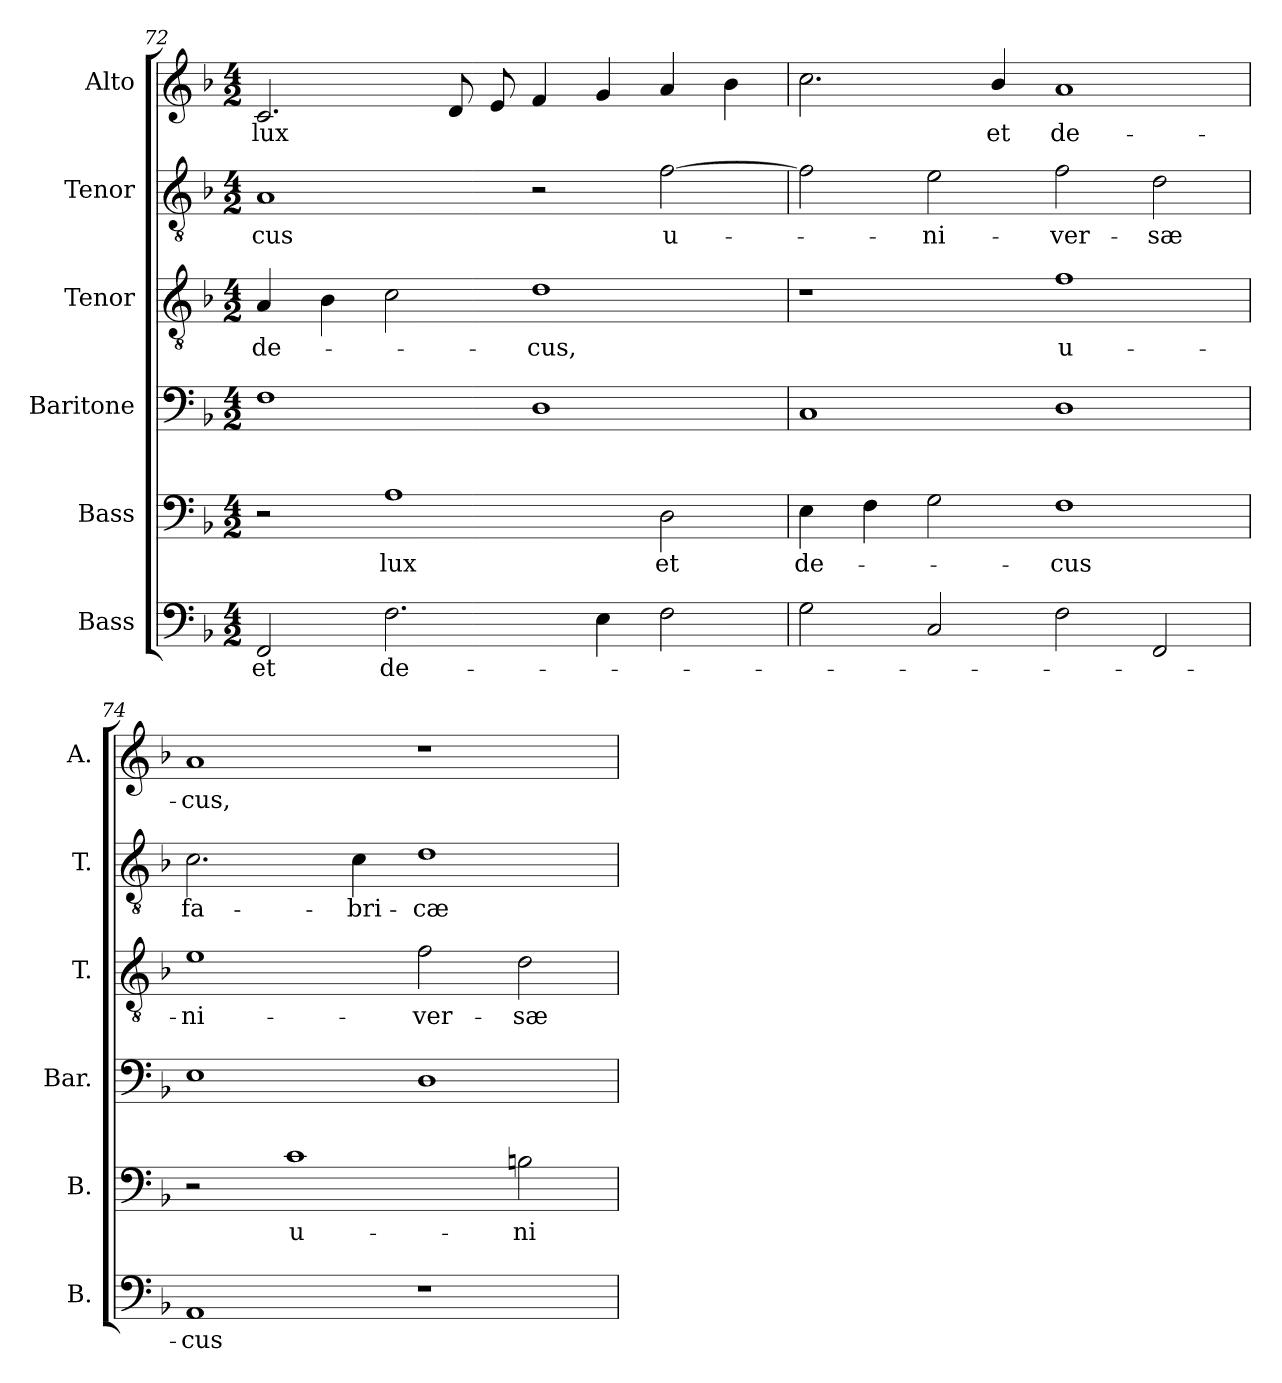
**kern	**text	**kern	**text	**kern	**kern	**text	**kern	**text	**kern	**text
*part6	*part6	*part5	*part5	*part4	*part3	*part3	*part2	*part2	*part1	*part1
*staff6	*staff6	*staff5	*staff5	*staff4	*staff3	*staff3	*staff2	*staff2	*staff1	*staff1
*I"Bass	*	*I"Bass	*	*I"Baritone	*I"Tenor	*	*I"Tenor	*	*I"Alto	*
*I'B.	*	*I'B.	*	*I'Bar.	*I'T.	*	*I'T.	*	*I'A.	*
*clefF4	*	*clefF4	*	*clefF4	*clefGv2	*	*clefGv2	*	*clefG2	*
*	*	*	*	*	*ITrd7c12	*	*ITrd7c12	*	*	*
*k[b-]	*	*k[b-]	*	*k[b-]	*k[b-]	*	*k[b-]	*	*k[b-]	*
*F:	*	*F:	*	*F:	*F:	*	*F:	*	*F:	*
*M4/2	*	*M4/2	*	*M4/2	*M4/2	*	*M4/2	*	*M4/2	*
=72	=72	=72	=72	=72	=72	=72	=72	=72	=72	=72
!	!LO:LY:b:color=#000000	!	!	!	!	!	!	!	!	!
!	!	!	!	!	!	!LO:LY:b:color=#000000	!	!	!	!
!	!	!	!	!	!	!	!	!LO:LY:b:color=#000000	!	!
!	!	!	!	!	!	!	!	!	!	!LO:LY:b:color=#000000
2FFi/	et	2r	.	1Fi	4AAi/	de-	1AAi	-cus	2.ci/	lux
.	.	.	.	.	4BB-i\	.	.	.	.	.
!	!LO:LY:b:color=#000000	!	!	!	!	!	!	!	!	!
!	!	!	!LO:LY:b:color=#000000	!	!	!	!	!	!	!
2.Fi\	de-	1Ai	lux	.	2Ci\	.	.	.	.	.
.	.	.	.	.	.	.	.	.	8di/	.
.	.	.	.	.	.	.	.	.	8ei/	.
!	!	!	!	!	!	!LO:LY:b:color=#000000	!	!	!	!
.	.	.	.	1Di	1Di	-cus,	2r	.	4fi/	.
4Ei\	.	.	.	.	.	.	.	.	4gi/	.
!	!	!	!LO:LY:b:color=#000000	!	!	!	!	!	!	!
!	!	!	!	!	!	!	!	!LO:LY:b:color=#000000	!	!
2Fi\	.	2Di\	et	.	.	.	[2Fi\	u-	4ai/	.
.	.	.	.	.	.	.	.	.	4b-i\	.
=73	=73	=73	=73	=73	=73	=73	=73	=73	=73	=73
!	!	!	!LO:LY:b:color=#000000	!	!	!	!	!	!	!
2Gi\	.	4Ei\	de-	1Ci	1r	.	2Fi\]	.	2.cci\	.
.	.	4Fi\	.	.	.	.	.	.	.	.
!	!	!	!	!	!	!	!	!LO:LY:b:color=#000000	!	!
2Ci/	.	2Gi\	.	.	.	.	2Ei\	-ni-	.	.
!	!	!	!	!	!	!	!	!	!	!LO:LY:b:color=#000000
.	.	.	.	.	.	.	.	.	4b-i/	et
!	!	!	!LO:LY:b:color=#000000	!	!	!	!	!	!	!
!	!	!	!	!	!	!LO:LY:b:color=#000000	!	!	!	!
!	!	!	!	!	!	!	!	!LO:LY:b:color=#000000	!	!
!	!	!	!	!	!	!	!	!	!	!LO:LY:b:color=#000000
2Fi\	.	1Fi	-cus	1Di	1Fi	u-	2Fi\	-ver-	1ai	de-
!	!	!	!	!	!	!	!	!LO:LY:b:color=#000000	!	!
2FFi/	.	.	.	.	.	.	2Di\	-sæ	.	.
!!LO:PB:g=z
=74	=74	=74	=74	=74	=74	=74	=74	=74	=74	=74
!	!LO:LY:b:color=#000000	!	!	!	!	!	!	!	!	!
!	!	!	!	!	!	!LO:LY:b:color=#000000	!	!	!	!
!	!	!	!	!	!	!	!	!LO:LY:b:color=#000000	!	!
!	!	!	!	!	!	!	!	!	!	!LO:LY:b:color=#000000
1AAi	-cus	2r	.	1Ei	1Ei	-ni-	2.Ci\	fa-	1ai	-cus,
!	!	!	!LO:LY:b:color=#000000	!	!	!	!	!	!	!
.	.	1ci	u-	.	.	.	.	.	.	.
!	!	!	!	!	!	!	!	!LO:LY:b:color=#000000	!	!
.	.	.	.	.	.	.	4Ci\	-bri-	.	.
!	!	!	!	!	!	!LO:LY:b:color=#000000	!	!	!	!
!	!	!	!	!	!	!	!	!LO:LY:b:color=#000000	!	!
1r	.	.	.	1Di	2Fi\	-ver-	1Di	-cæ	1r	.
!	!	!	!LO:LY:b:color=#000000	!	!	!	!	!	!	!
!	!	!	!	!	!	!LO:LY:b:color=#000000	!	!	!	!
.	.	2Bni\	-ni-	.	2Di\	-sæ	.	.	.	.
=	=	=	=	=	=	=	=	=	=	=
*-	*-	*-	*-	*-	*-	*-	*-	*-	*-	*-
